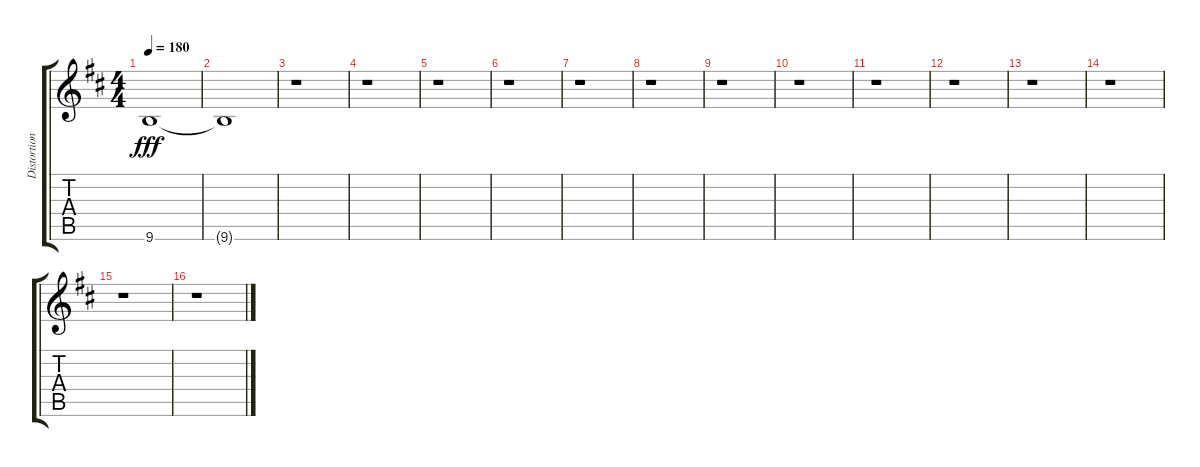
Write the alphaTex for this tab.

\track ("Distortion Guitar 2" "Distortion") {instrument distortionguitar}
\staff {score tabs}
\tuning (E4 B3 G3 D3 A2 D2) {hide}
\ts (4 4)
\tempo 180
\clef g2
\ks d
9.6{t}.1{dy fff} |
9.6{t}.1 |
r.1 |
r.1 |
r.1 |
r.1 |
r.1 |
r.1 |
r.1 |
r.1 |
r.1 |
r.1 |
r.1 |
r.1 |
r.1 |
r.1
